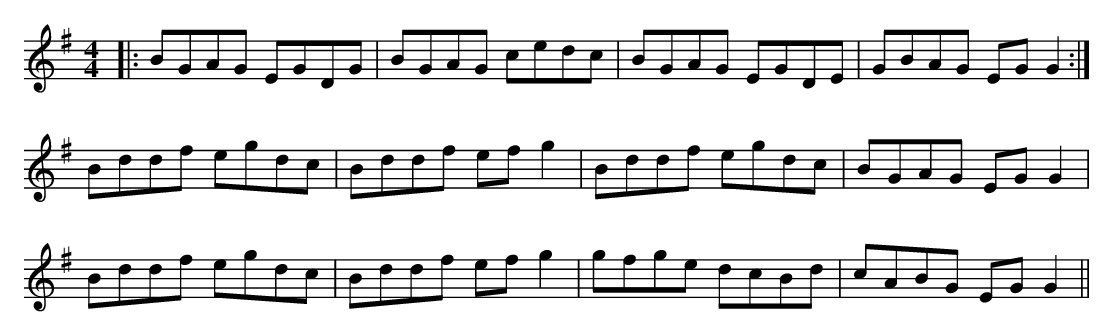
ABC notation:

X:1
M:4/4
K:G
|:BGAG EGDG|BGAG cedc|BGAG EGDE|GBAG EGG2:|
Bddf egdc|Bddf efg2|Bddf egdc|BGAG EGG2|
Bddf egdc|Bddf efg2|gfge dcBd|cABG EGG2||
